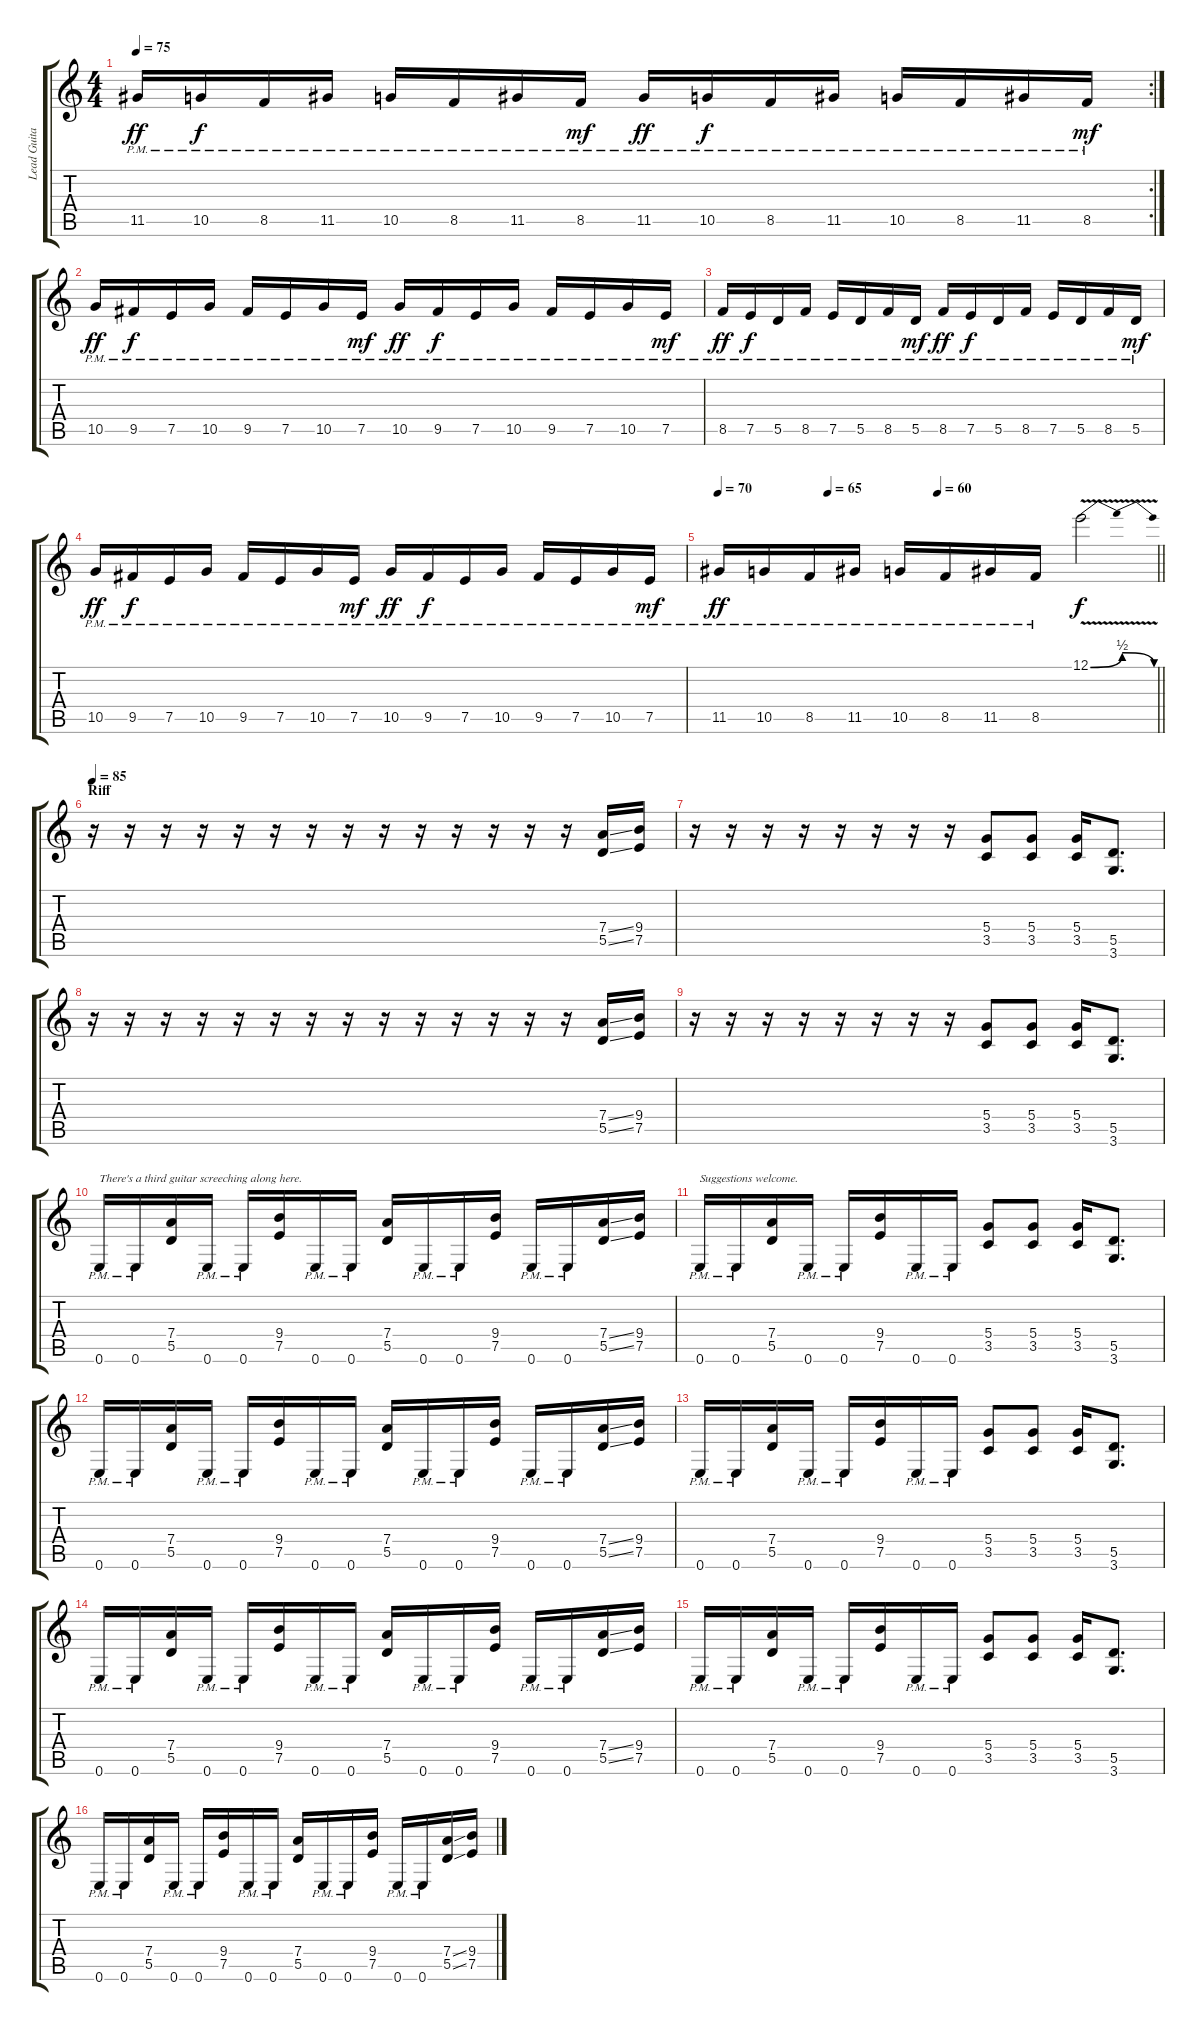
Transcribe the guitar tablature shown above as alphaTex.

\track ("Lead Guitar" "Lead Guita") {instrument overdrivenguitar}
\staff {score tabs}
\tuning (E4 B3 G3 D3 A2 E2) {hide}
\rc 2
\ts (4 4)
\tempo 75
\clef g2
\ks aminor
11.5{pm}.16{dy ff} 10.5{pm}.16{dy f} 8.5{pm}.16 11.5{pm}.16 10.5{pm}.16 8.5{pm}.16 11.5{pm}.16 8.5{pm}.16{dy mf} 11.5{pm}.16{dy ff} 10.5{pm}.16{dy f} 8.5{pm}.16 11.5{pm}.16 10.5{pm}.16 8.5{pm}.16 11.5{pm}.16 8.5{pm}.16{dy mf} |
10.5{pm}.16{dy ff} 9.5{pm}.16{dy f} 7.5{pm}.16 10.5{pm}.16 9.5{pm}.16 7.5{pm}.16 10.5{pm}.16 7.5{pm}.16{dy mf} 10.5{pm}.16{dy ff} 9.5{pm}.16{dy f} 7.5{pm}.16 10.5{pm}.16 9.5{pm}.16 7.5{pm}.16 10.5{pm}.16 7.5{pm}.16{dy mf} |
8.5{pm}.16{dy ff} 7.5{pm}.16{dy f} 5.5{pm}.16 8.5{pm}.16 7.5{pm}.16 5.5{pm}.16 8.5{pm}.16 5.5{pm}.16{dy mf} 8.5{pm}.16{dy ff} 7.5{pm}.16{dy f} 5.5{pm}.16 8.5{pm}.16 7.5{pm}.16 5.5{pm}.16 8.5{pm}.16 5.5{pm}.16{dy mf} |
10.5{pm}.16{dy ff} 9.5{pm}.16{dy f} 7.5{pm}.16 10.5{pm}.16 9.5{pm}.16 7.5{pm}.16 10.5{pm}.16 7.5{pm}.16{dy mf} 10.5{pm}.16{dy ff} 9.5{pm}.16{dy f} 7.5{pm}.16 10.5{pm}.16 9.5{pm}.16 7.5{pm}.16 10.5{pm}.16 7.5{pm}.16{dy mf} |
\tempo 70
\tempo (65 0.25)
\tempo (60 0.5)
\barLineRight lightlight
11.5{pm}.16{dy ff} 10.5{pm}.16 8.5{pm}.16 11.5{pm}.16 10.5{pm}.16 8.5{pm}.16 11.5{pm}.16 8.5{pm}.16 12.1{be (bendrelease 0 0 15 2 45 2 60 0) v}.2{dy f} |
\section ("" "Riff")
\tempo 85
r.16 r.16 r.16 r.16 r.16 r.16 r.16 r.16 r.16 r.16 r.16 r.16 r.16 r.16 (7.4{ss} 5.5{ss}).16 (9.4 7.5).16 |
r.16 r.16 r.16 r.16 r.16 r.16 r.16 r.16 (5.4 3.5).8 (5.4 3.5).8 (5.4 3.5).16 (5.5 3.6).8{d} |
r.16 r.16 r.16 r.16 r.16 r.16 r.16 r.16 r.16 r.16 r.16 r.16 r.16 r.16 (7.4{ss} 5.5{ss}).16 (9.4 7.5).16 |
r.16 r.16 r.16 r.16 r.16 r.16 r.16 r.16 (5.4 3.5).8 (5.4 3.5).8 (5.4 3.5).16 (5.5 3.6).8{d} |
0.6{pm}.16{txt "There's a third guitar screeching along here."} 0.6{pm}.16 (7.4 5.5).16 0.6{pm}.16 0.6{pm}.16 (9.4 7.5).16 0.6{pm}.16 0.6{pm}.16 (7.4 5.5).16 0.6{pm}.16 0.6{pm}.16 (9.4 7.5).16 0.6{pm}.16 0.6{pm}.16 (7.4{ss} 5.5{ss}).16 (9.4 7.5).16 |
0.6{pm}.16{txt "Suggestions welcome."} 0.6{pm}.16 (7.4 5.5).16 0.6{pm}.16 0.6{pm}.16 (9.4 7.5).16 0.6{pm}.16 0.6{pm}.16 (5.4 3.5).8 (5.4 3.5).8 (5.4 3.5).16 (5.5 3.6).8{d} |
0.6{pm}.16 0.6{pm}.16 (7.4 5.5).16 0.6{pm}.16 0.6{pm}.16 (9.4 7.5).16 0.6{pm}.16 0.6{pm}.16 (7.4 5.5).16 0.6{pm}.16 0.6{pm}.16 (9.4 7.5).16 0.6{pm}.16 0.6{pm}.16 (7.4{ss} 5.5{ss}).16 (9.4 7.5).16 |
0.6{pm}.16 0.6{pm}.16 (7.4 5.5).16 0.6{pm}.16 0.6{pm}.16 (9.4 7.5).16 0.6{pm}.16 0.6{pm}.16 (5.4 3.5).8 (5.4 3.5).8 (5.4 3.5).16 (5.5 3.6).8{d} |
0.6{pm}.16 0.6{pm}.16 (7.4 5.5).16 0.6{pm}.16 0.6{pm}.16 (9.4 7.5).16 0.6{pm}.16 0.6{pm}.16 (7.4 5.5).16 0.6{pm}.16 0.6{pm}.16 (9.4 7.5).16 0.6{pm}.16 0.6{pm}.16 (7.4{ss} 5.5{ss}).16 (9.4 7.5).16 |
0.6{pm}.16 0.6{pm}.16 (7.4 5.5).16 0.6{pm}.16 0.6{pm}.16 (9.4 7.5).16 0.6{pm}.16 0.6{pm}.16 (5.4 3.5).8 (5.4 3.5).8 (5.4 3.5).16 (5.5 3.6).8{d} |
0.6{pm}.16 0.6{pm}.16 (7.4 5.5).16 0.6{pm}.16 0.6{pm}.16 (9.4 7.5).16 0.6{pm}.16 0.6{pm}.16 (7.4 5.5).16 0.6{pm}.16 0.6{pm}.16 (9.4 7.5).16 0.6{pm}.16 0.6{pm}.16 (7.4{ss} 5.5{ss}).16 (9.4 7.5).16
